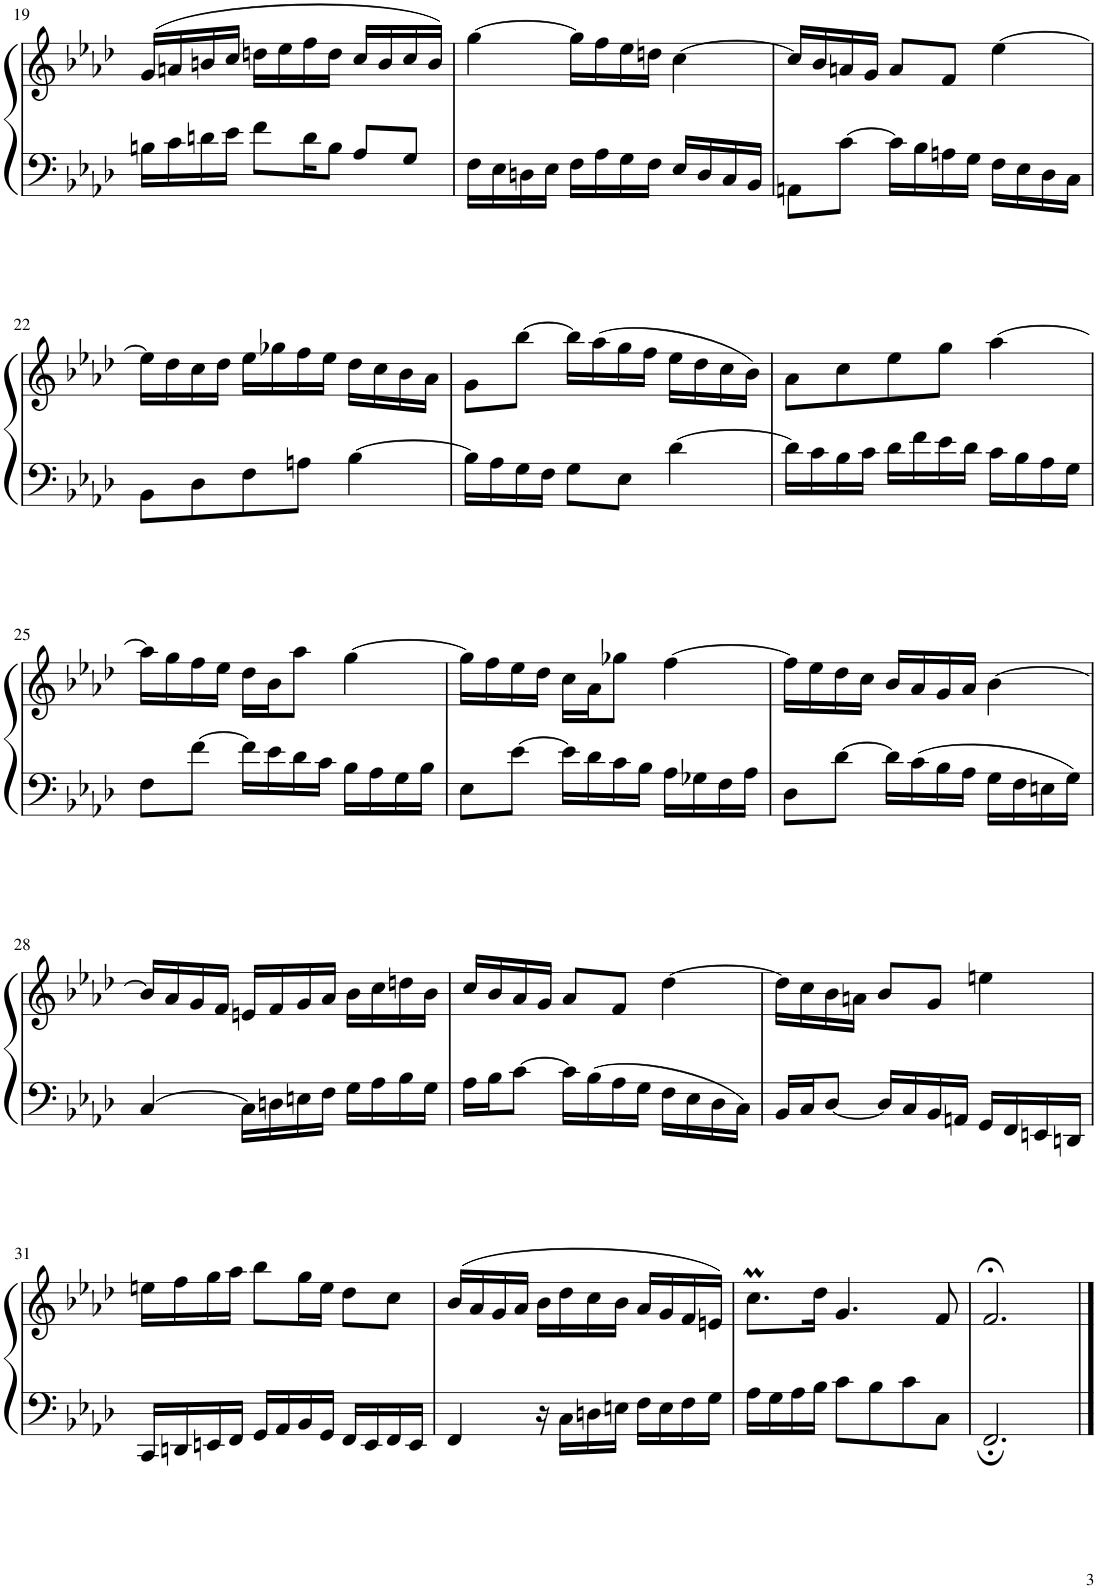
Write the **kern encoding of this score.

**kern	**kern
*part1	*part1
*staff2	*staff1
!!LO:PB:g=z
*clefF4	*clefG2
*k[b-e-a-d-]	*k[b-e-a-d-]
*M3/4	*M3/4
=19	=19
*^	*
2ryy	16Bn\LL	(16g/LL
.	16c\	16an/
.	16dn\	16bn/
.	16e-\JJ	16cc/JJ
.	8f\L	16ddn\LL
.	.	16ee-\
.	16d\K	16ff\
.	8B\J	16dd\JJ
8A-/L	.	16cc/LL
.	8.ryy	16b/
8G/J	.	16cc/
.	.	16b/JJ)
*v	*v	*
=20	=20
16F\LL	[4gg\
16E-\	.
16Dn\	.
16E-\JJ	.
16F\LL	16gg\LL]
16A-\	16ff\
16G\	16ee-\
16F\JJ	16ddn\JJ
16E-/LL	[4cc\
16D/	.
16C/	.
16BB-/JJ	.
=21	=21
8AAn\L	16cc/LL]
.	16b-/
[8c\J	16an/
.	16g/JJ
16c\LL]	8a/L
16B-\	.
16An\	8f/J
16G\JJ	.
16F\LL	[4ee-\
16E-\	.
16D-\	.
16C\JJ	.
!!LO:LB:g=z
=22	=22
8BB-\L	16ee-\LL]
.	16dd-\
8D-\	16cc\
.	16dd-\JJ
8F\	16ee-\LL
.	16gg-X\
8An\J	16ff\
.	16ee-\JJ
[4B-\	16dd-\LL
.	16cc\
.	16b-\
.	16a-\JJ
=23	=23
16B-\LL]	8g\L
16A-\	.
16G\	[8bb-\J
16F\JJ	.
8G\L	16bb-\LL]
.	(16aa-\
8E-\J	16gg\
.	16ff\JJ
[4d-\	16ee-\LL
.	16dd-\
.	16cc\
.	16b-\JJ)
=24	=24
16d-\LL]	8a-\L
16c\	.
16B-\	8cc\
16c\JJ	.
16d-\LL	8ee-\
16f\	.
16e-\	8gg\J
16d-\JJ	.
16c\LL	[4aa-\
16B-\	.
16A-\	.
16G\JJ	.
!!LO:LB:g=z
=25	=25
8F\L	16aa-\LL]
.	16gg\
[8f\J	16ff\
.	16ee-\JJ
16f\LL]	16dd-\LL
16e-\	16b-\J
16d-\	8aa-\J
16c\JJ	.
16B-\LL	[4gg\
16A-\	.
16G\	.
16B-\JJ	.
=26	=26
8E-\L	16gg\LL]
.	16ff\
[8e-\J	16ee-\
.	16dd-\JJ
16e-\LL]	16cc\LL
16d-\	16a-\J
16c\	8gg-X\J
16B-\JJ	.
16A-\LL	[4ff\
16G-X\	.
16F\	.
16A-\JJ	.
=27	=27
8D-\L	16ff\LL]
.	16ee-\
[8d-\J	16dd-\
.	16cc\JJ
16d-\LL]	16b-/LL
16c\	16a-/
16B-\	16g/
16A-\JJ	16a-/JJ
16G\LL	[4b-\
16F\	.
16En\	.
16G\JJ	.
!!LO:LB:g=z
=28	=28
[4C/	16b-/LL]
.	16a-/
.	16g/
.	16f/JJ
16C\LL]	16en/LL
16Dn\	16f/
16En\	16g/
16F\JJ	16a-/JJ
16G\LL	16b-\LL
16A-\	16cc\
16B-\	16ddn\
16G\JJ	16b-\JJ
=29	=29
16A-\LL	16cc/LL
16B-\J	16b-/
[8c\J	16a-/
.	16g/JJ
16c\LL]	8a-/L
16B-\	.
16A-\	8f/J
16G\JJ	.
16F\LL	[4dd-\
16E-\	.
16D-\	.
16C\JJ	.
=30	=30
16BB-/LL	16dd-\LL]
16C/J	16cc\
[8D-/J	16b-\
.	16an\JJ
16D-/LL]	8b-/L
16C/	.
16BB-/	8g/J
16AAn/JJ	.
16GG/LL	4een\
16FF/	.
16EEn/	.
16DDn/JJ	.
!!LO:LB:g=z
=31	=31
16CC/LL	16een\LL
16DDn/	16ff\
16EEn/	16gg\
16FF/JJ	16aa-\JJ
16GG/LL	8bb-\L
16AA-/	.
16BB-/	16gg\L
16GG/JJ	16ee\JJ
16FF/LL	8dd-\L
16EE/	.
16FF/	8cc\J
16EE/JJ	.
=32	=32
4FF/	(16b-/LL
.	16a-/
.	16g/
.	16a-/JJ
16r	16b-\LL
16C\LL	16dd-\
16Dn\	16cc\
16En\JJ	16b-\JJ
16F\LL	16a-/LL
16E\	16g/
16F\	16f/
16G\JJ	16en/JJ)
=33	=33
16A-\LL	8.ccm\L
16G\	.
16A-\	.
16B-\JJ	16dd-\Jk
8c\L	4.g/
8B-\	.
8c\	.
8C\J	8f/
=34	=34
2.FF;/	2.f;</
==	==
*-	*-
